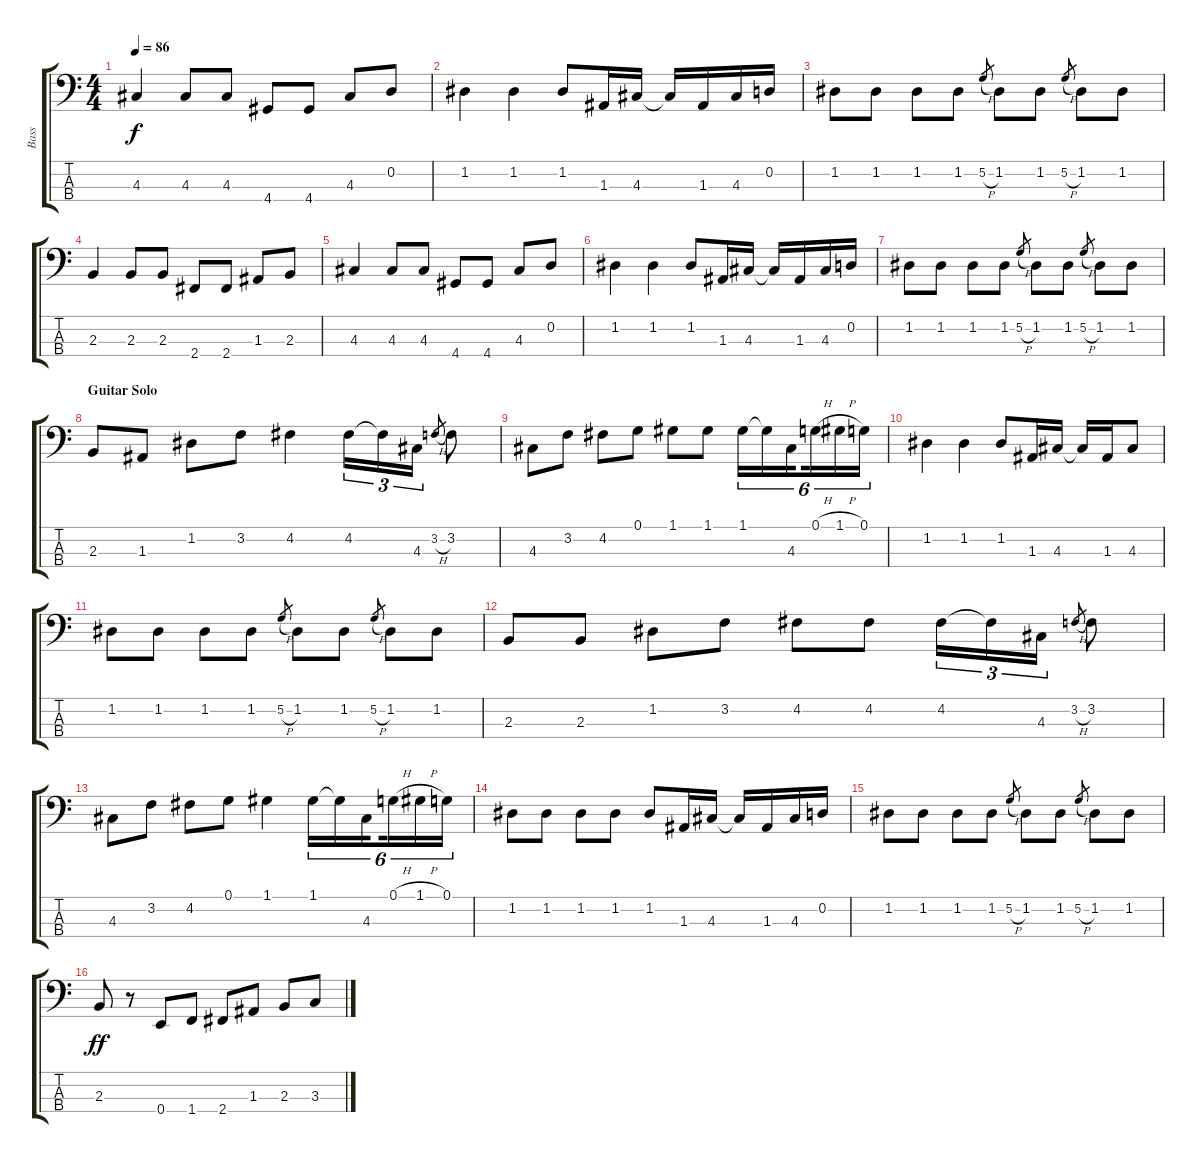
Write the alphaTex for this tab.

\track ("Bass" "Bass") {instrument electricbassfinger}
\staff {score tabs}
\tuning (G2 D2 A1 E1) {hide}
\ts (4 4)
\tempo 86
\clef f4
\ks c
4.3.4{dy f} 4.3.8 4.3.8 4.4.8 4.4.8 4.3.8 0.2.8 |
1.2.4 1.2.4 1.2.8 1.3.16 4.3.16 4.3{t}.16 1.3.16 4.3.16 0.2.16 |
1.2.8 1.2.8 1.2.8 1.2.8 5.2{h}.8{gr} 1.2.8 1.2.8 5.2{h}.8{gr} 1.2.8 1.2.8 |
2.3.4 2.3.8 2.3.8 2.4.8 2.4.8 1.3.8 2.3.8 |
4.3.4 4.3.8 4.3.8 4.4.8 4.4.8 4.3.8 0.2.8 |
1.2.4 1.2.4 1.2.8 1.3.16 4.3.16 4.3{t}.16 1.3.16 4.3.16 0.2.16 |
1.2.8 1.2.8 1.2.8 1.2.8 5.2{h}.8{gr} 1.2.8 1.2.8 5.2{h}.8{gr} 1.2.8 1.2.8 |
\section ("" "Guitar Solo")
2.3.8 1.3.8 1.2.8 3.2.8 4.2.4 4.2.16{tu (3 2)} 4.2{t}.16{tu (3 2)} 4.3.16{tu (3 2)} 3.2{h}.8{gr} 3.2.8 |
4.3.8 3.2.8 4.2.8 0.1.8 1.1.8 1.1.8 1.1.16{tu (6 4)} 1.1{t}.16{tu (6 4)} 4.3.16{tu (6 4) beam splitsecondary} 0.1{h}.16{tu (6 4)} 1.1{h}.16{tu (6 4)} 0.1.16{tu (6 4)} |
1.2.4 1.2.4 1.2.8 1.3.16 4.3.16 4.3{t}.16 1.3.16 4.3.8 |
1.2.8 1.2.8 1.2.8 1.2.8 5.2{h}.8{gr} 1.2.8 1.2.8 5.2{h}.8{gr} 1.2.8 1.2.8 |
2.3.8 2.3.8 1.2.8 3.2.8 4.2.8 4.2.8 4.2.16{tu (3 2)} 4.2{t}.16{tu (3 2)} 4.3.16{tu (3 2)} 3.2{h}.8{gr} 3.2.8 |
4.3.8 3.2.8 4.2.8 0.1.8 1.1.4 1.1.16{tu (6 4)} 1.1{t}.16{tu (6 4)} 4.3.16{tu (6 4) beam splitsecondary} 0.1{h}.16{tu (6 4)} 1.1{h}.16{tu (6 4)} 0.1.16{tu (6 4)} |
1.2.8 1.2.8 1.2.8 1.2.8 1.2.8 1.3.16 4.3.16 4.3{t}.16 1.3.16 4.3.16 0.2.16 |
1.2.8 1.2.8 1.2.8 1.2.8 5.2{h}.8{gr} 1.2.8 1.2.8 5.2{h}.8{gr} 1.2.8 1.2.8 |
2.3.8{dy ff} r.8 0.4.8 1.4.8 2.4.8 1.3.8 2.3.8 3.3.8
